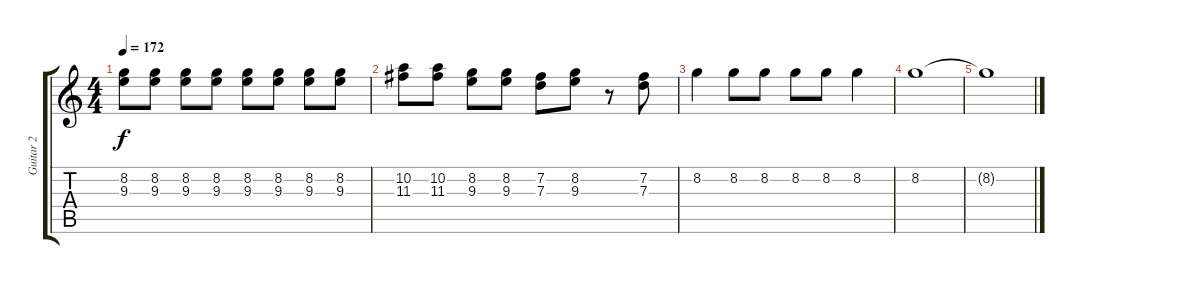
\track ("Guitar 2" "Guitar 2") {instrument overdrivenguitar}
\staff {score tabs}
\tuning (E4 B3 G3 D3 A2 E2) {hide}
\ts (4 4)
\tempo 172
\clef g2
\ks c
(8.2 9.3).8{dy f} (8.2 9.3).8 (8.2 9.3).8 (8.2 9.3).8 (8.2 9.3).8 (8.2 9.3).8 (8.2 9.3).8 (8.2 9.3).8 |
(10.2 11.3).8 (10.2 11.3).8 (8.2 9.3).8 (8.2 9.3).8 (7.2 7.3).8 (8.2 9.3).8 r.8 (7.2 7.3).8 |
8.2.4 8.2.8 8.2.8 8.2.8 8.2.8 8.2.4 |
8.2.1 |
8.2{t}.1
